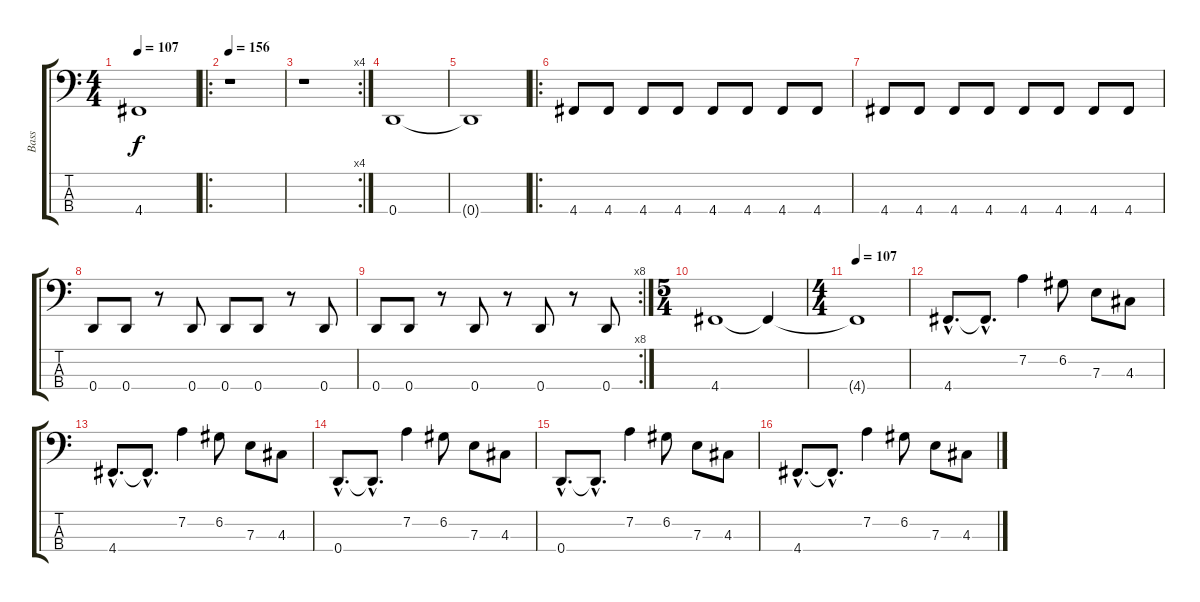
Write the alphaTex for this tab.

\track ("Bass" "Bass") {instrument electricbasspick}
\staff {score tabs}
\tuning (G2 D2 A1 D1) {hide}
\ts (4 4)
\tempo 107
\clef f4
\ks c
4.4.1{dy f} |
\ro
\tempo 156
r.1 |
\rc 4
r.1 |
0.4.1 |
0.4{t}.1 |
\ro
4.4.8 4.4.8 4.4.8 4.4.8 4.4.8 4.4.8 4.4.8 4.4.8 |
4.4.8 4.4.8 4.4.8 4.4.8 4.4.8 4.4.8 4.4.8 4.4.8 |
0.4.8 0.4.8 r.8 0.4.8 0.4.8 0.4.8 r.8 0.4.8 |
\rc 8
0.4.8 0.4.8 r.8 0.4.8 r.8 0.4.8 r.8 0.4.8 |
\ts (5 4)
4.4.1 4.4{t}.4 |
\ts (4 4)
\tempo 107
4.4{t}.1 |
4.4{hac}.8{d volume 16} 4.4{hac t}.8{d} 7.2.4 6.2.8 7.3.8 4.3.8 |
4.4{hac}.8{d} 4.4{hac t}.8{d} 7.2.4 6.2.8 7.3.8 4.3.8 |
0.4{hac}.8{d volume 12} 0.4{hac t}.8{d} 7.2.4 6.2.8 7.3.8 4.3.8 |
0.4{hac}.8{d} 0.4{hac t}.8{d} 7.2.4 6.2.8 7.3.8 4.3.8 |
4.4{hac}.8{d volume 9} 4.4{hac t}.8{d} 7.2.4 6.2.8 7.3.8 4.3.8
